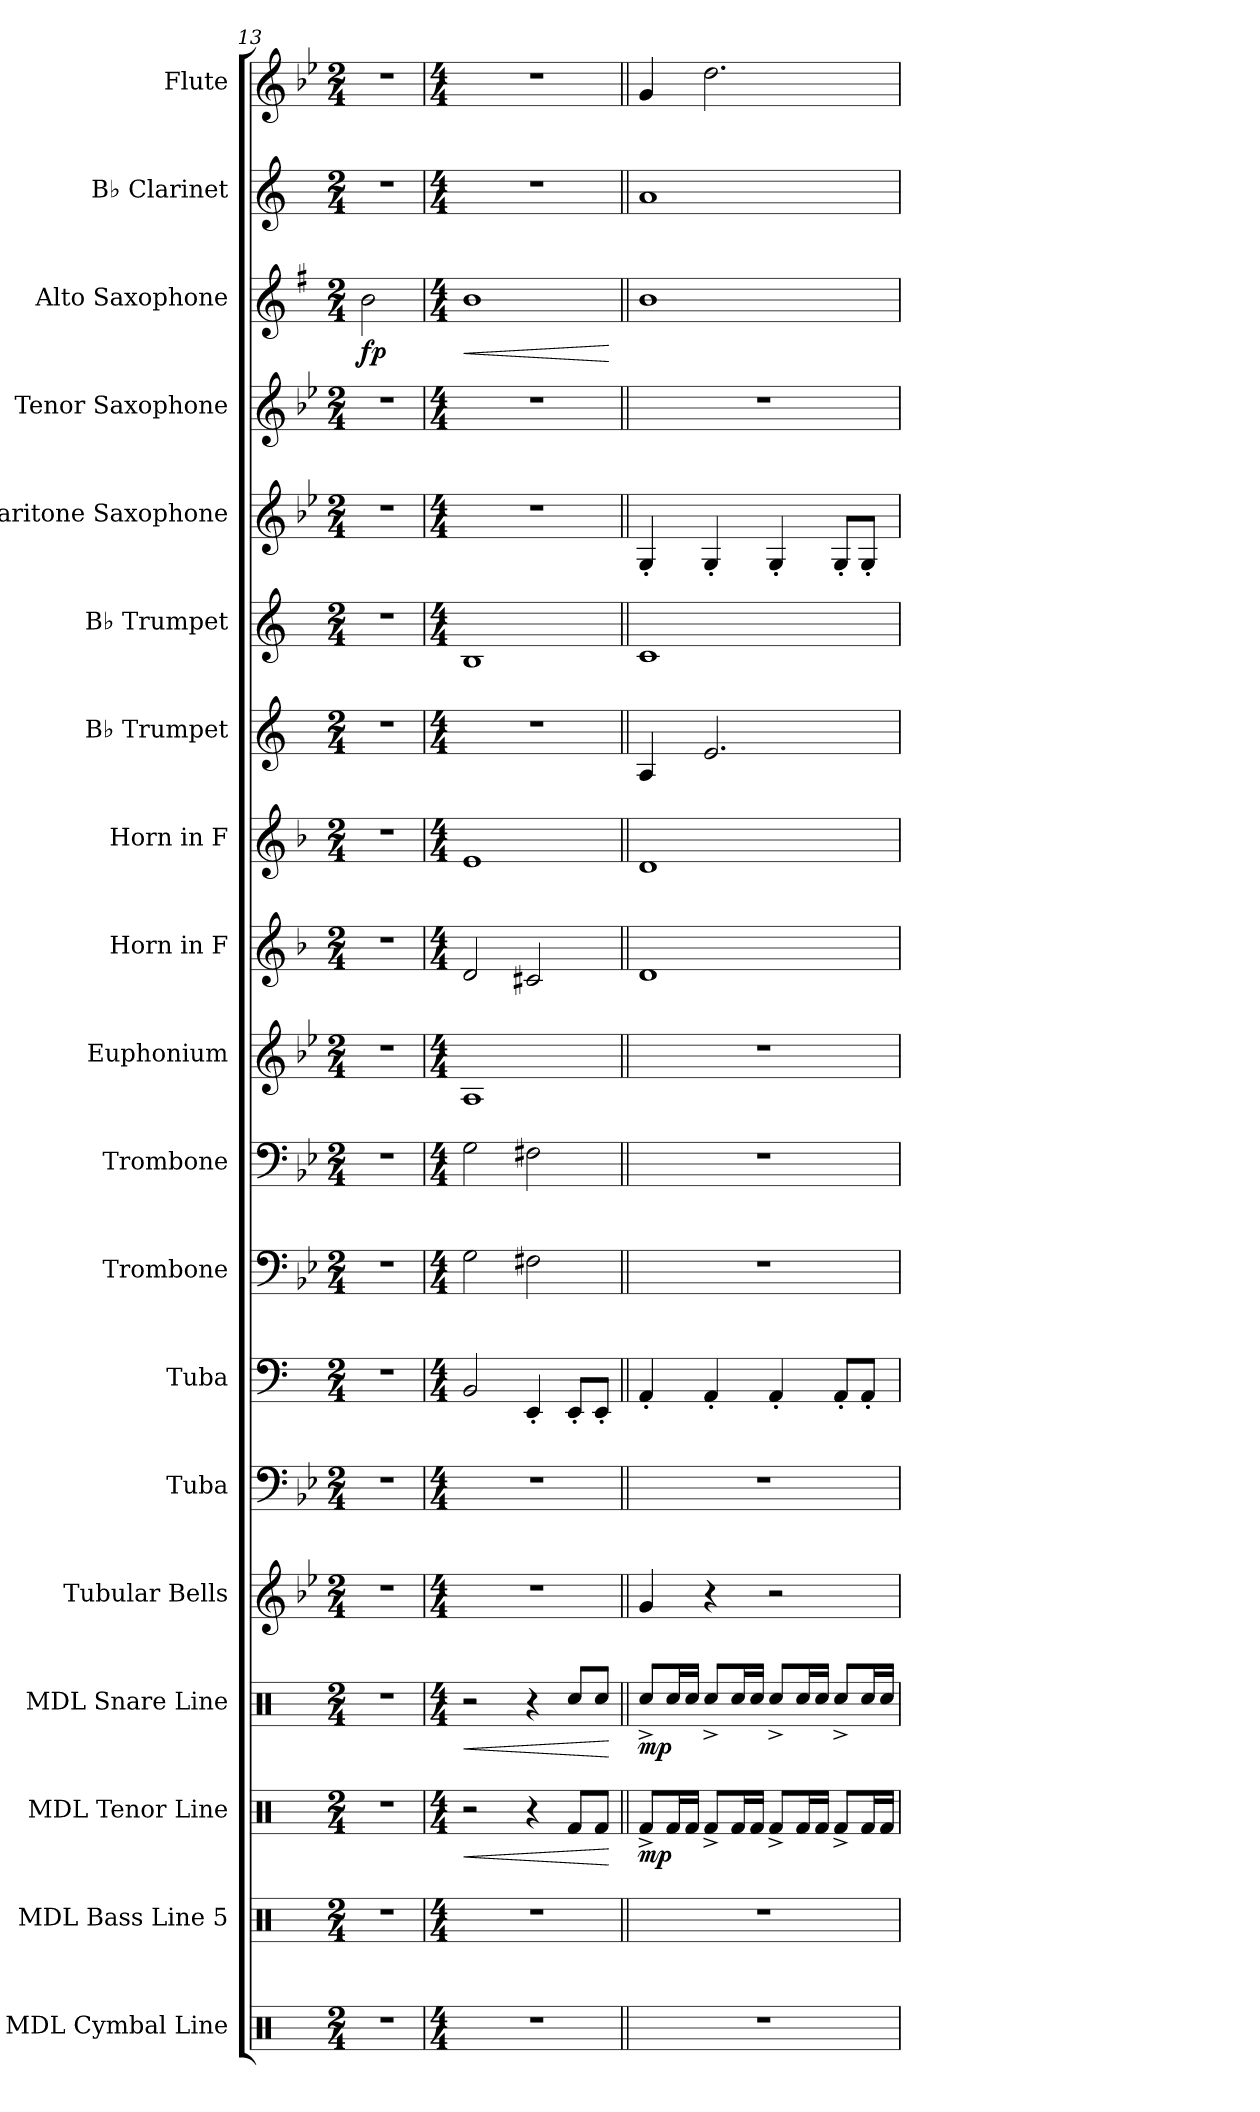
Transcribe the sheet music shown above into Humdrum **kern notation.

**kern	**kern	**kern	**dynam	**kern	**dynam	**kern	**kern	**kern	**kern	**kern	**kern	**kern	**kern	**kern	**kern	**kern	**kern	**kern	**dynam	**kern	**kern
*part19	*part18	*part17	*part17	*part16	*part16	*part15	*part14	*part13	*part12	*part11	*part10	*part9	*part8	*part7	*part6	*part5	*part4	*part3	*part3	*part2	*part1
*staff19	*staff18	*staff17	*staff17	*staff16	*staff16	*staff15	*staff14	*staff13	*staff12	*staff11	*staff10	*staff9	*staff8	*staff7	*staff6	*staff5	*staff4	*staff3	*staff3	*staff2	*staff1
*I"MDL Cymbal Line	*I"MDL Bass Line 5	*I"MDL Tenor Line	*	*I"MDL Snare Line	*	*I"Tubular Bells	*I"Tuba	*I"Tuba	*I"Trombone	*I"Trombone	*I"Euphonium	*I"Horn in F	*I"Horn in F	*I"B♭ Trumpet	*I"B♭ Trumpet	*I"Baritone Saxophone	*I"Tenor Saxophone	*I"Alto Saxophone	*	*I"B♭ Clarinet	*I"Flute
*I'C. L.	*I'B. L.	*I'T. L.	*	*I'S. L.	*	*I'Tu. Be.	*I'Tba.	*I'Tu.	*I'Tbn.	*I'Tbn.	*I'Euph.	*	*	*I'B♭ Tpt.	*I'B♭ Tpt.	*I'Bar. Sax.	*I'T. Sax.	*I'A. Sax.	*	*I'B♭ Cl.	*I'Fl.
*clefX	*clefX	*clefX	*	*clefX	*	*clefG2	*clefF4	*clefF4	*clefF4	*clefF4	*clefG2	*clefG2	*clefG2	*clefG2	*clefG2	*clefG2	*clefG2	*clefG2	*	*clefG2	*clefG2
*	*	*	*	*	*	*	*	*ITrd1c2	*	*	*ITrd8c14	*ITrd4c7	*ITrd4c7	*ITrd1c2	*ITrd1c2	*ITrd12c21	*ITrd8c14	*ITrd5c9	*	*ITrd1c2	*
*k[]	*k[]	*k[]	*	*k[]	*	*k[b-e-]	*k[b-e-]	*k[b-e-]	*k[b-e-]	*k[b-e-]	*k[b-e-]	*k[b-e-]	*k[b-e-]	*k[b-e-]	*k[b-e-]	*k[b-e-]	*k[b-e-]	*k[b-e-]	*	*k[b-e-]	*k[b-e-]
*M2/4	*M2/4	*M2/4	*	*M2/4	*	*M2/4	*M2/4	*M2/4	*M2/4	*M2/4	*M2/4	*M2/4	*M2/4	*M2/4	*M2/4	*M2/4	*M2/4	*M2/4	*	*M2/4	*M2/4
=13	=13	=13	=13	=13	=13	=13	=13	=13	=13	=13	=13	=13	=13	=13	=13	=13	=13	=13	=13	=13	=13
!	!	!	!	!	!	!	!	!	!	!	!	!	!	!	!	!	!	!	!LO:DY:b	!	!
2r	2r	2r	.	2r	.	2r	2r	2r	2r	2r	2r	2r	2r	2r	2r	2r	2r	2d\	fp	2r	2r
=14	=14	=14	=14	=14	=14	=14	=14	=14	=14	=14	=14	=14	=14	=14	=14	=14	=14	=14	=14	=14	=14
*M4/4	*M4/4	*M4/4	*	*M4/4	*	*M4/4	*M4/4	*M4/4	*M4/4	*M4/4	*M4/4	*M4/4	*M4/4	*M4/4	*M4/4	*M4/4	*M4/4	*M4/4	*	*M4/4	*M4/4
!	!	!	!LO:HP:b	!	!LO:HP:b	!	!	!	!	!	!	!	!	!	!	!	!	!	!LO:HP:b	!	!
1r	1r	2r	<	2r	<	1r	1r	2AA/	2G\	2G\	1AA	2G/	1A	1r	1A	1r	1r	1d	<	1r	1r
.	.	4r	.	4r	.	.	.	4DD'/	2F#X\	2F#X\	.	2F#X/	.	.	.	.	.	.	.	.	.
.	.	8Rf/L	.	8Rcc/L	.	.	.	8DD'/L	.	.	.	.	.	.	.	.	.	.	.	.	.
.	.	8Rf/J	.	8Rcc/J	.	.	.	8DD'/J	.	.	.	.	.	.	.	.	.	.	.	.	.
.	.	.	[	.	[	.	.	.	.	.	.	.	.	.	.	.	.	.	[	.	.
=15||	=15||	=15||	=15||	=15||	=15||	=15||	=15||	=15||	=15||	=15||	=15||	=15||	=15||	=15||	=15||	=15||	=15||	=15||	=15||	=15||	=15||
*	*	*	*	*	*	*	*	*	*	*	*	*	*	*	*	*	*	*	*	*	*MM100
!	!	!	!LO:DY:b	!	!LO:DY:b	!	!	!	!	!	!	!	!	!	!	!	!	!	!	!	!
1r	1r	8Rf^/L	mp	8Rcc^/L	mp	4g/	1r	4GG'/	1r	1r	1r	1G	1G	4G/	1B-	4GG'/	1r	1d	.	1g	4g/
.	.	16Rf/L	.	16Rcc/L	.	.	.	.	.	.	.	.	.	.	.	.	.	.	.	.	.
.	.	16Rf/JJ	.	16Rcc/JJ	.	.	.	.	.	.	.	.	.	.	.	.	.	.	.	.	.
.	.	8Rf^/L	.	8Rcc^/L	.	4r	.	4GG'/	.	.	.	.	.	2.d/	.	4GG'/	.	.	.	.	2.dd\
.	.	16Rf/L	.	16Rcc/L	.	.	.	.	.	.	.	.	.	.	.	.	.	.	.	.	.
.	.	16Rf/JJ	.	16Rcc/JJ	.	.	.	.	.	.	.	.	.	.	.	.	.	.	.	.	.
.	.	8Rf^/L	.	8Rcc^/L	.	2r	.	4GG'/	.	.	.	.	.	.	.	4GG'/	.	.	.	.	.
.	.	16Rf/L	.	16Rcc/L	.	.	.	.	.	.	.	.	.	.	.	.	.	.	.	.	.
.	.	16Rf/JJ	.	16Rcc/JJ	.	.	.	.	.	.	.	.	.	.	.	.	.	.	.	.	.
.	.	8Rf^/L	.	8Rcc^/L	.	.	.	8GG'/L	.	.	.	.	.	.	.	8GG'/L	.	.	.	.	.
.	.	16Rf/L	.	16Rcc/L	.	.	.	8GG'/J	.	.	.	.	.	.	.	8GG'/J	.	.	.	.	.
.	.	16Rf/JJ	.	16Rcc/JJ	.	.	.	.	.	.	.	.	.	.	.	.	.	.	.	.	.
=	=	=	=	=	=	=	=	=	=	=	=	=	=	=	=	=	=	=	=	=	=
*-	*-	*-	*-	*-	*-	*-	*-	*-	*-	*-	*-	*-	*-	*-	*-	*-	*-	*-	*-	*-	*-
